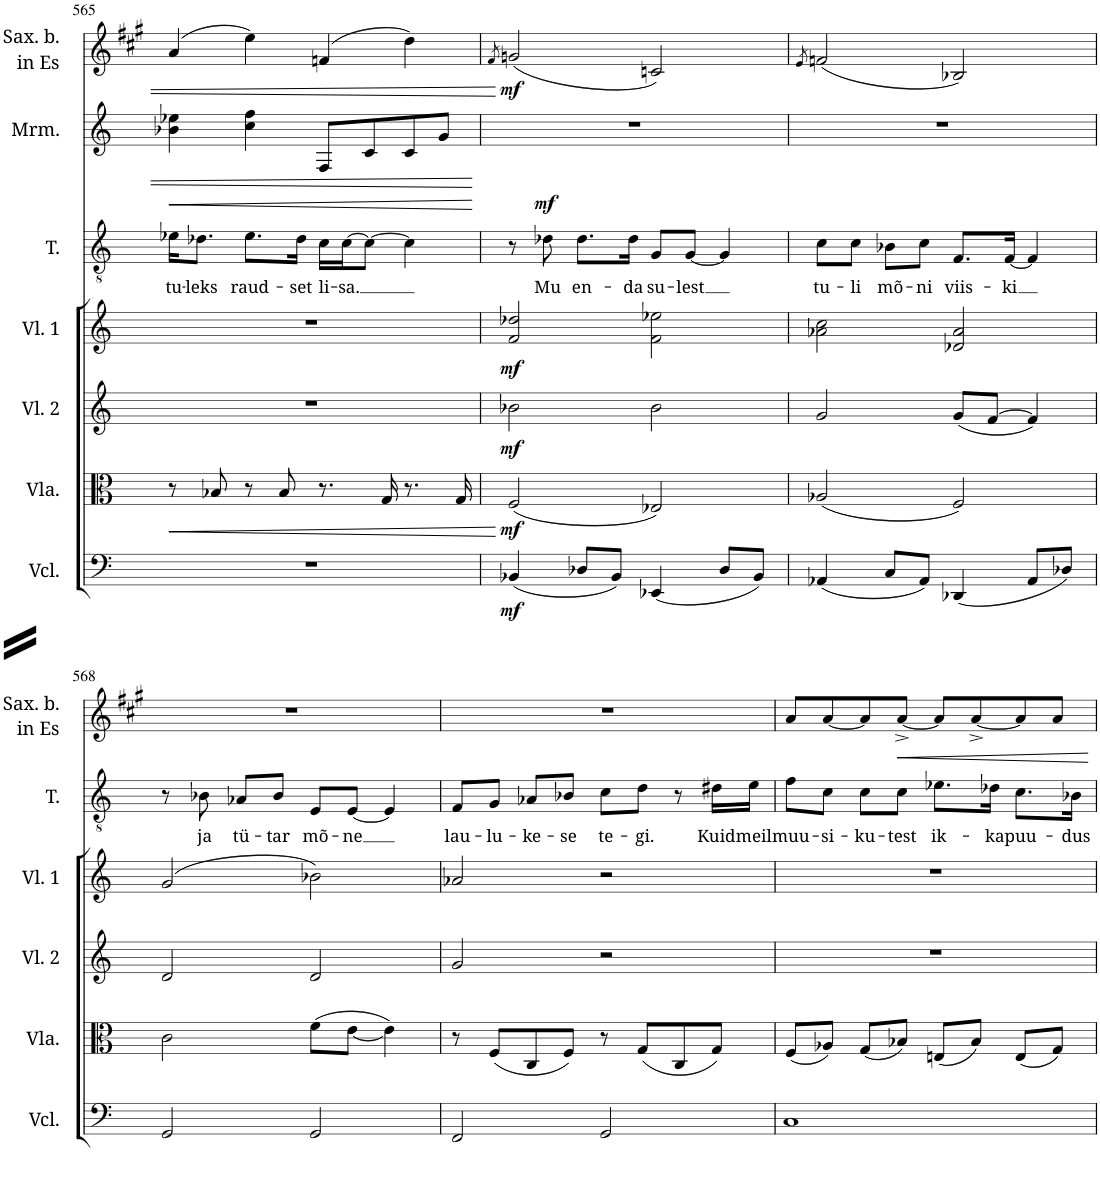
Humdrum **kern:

**kern	**dynam	**kern	**dynam	**kern	**dynam	**kern	**dynam	**kern	**text	**dynam	**kern	**kern	**dynam
*part7	*part7	*part6	*part6	*part5	*part5	*part4	*part4	*part3	*part3	*part3	*part2	*part1	*part1
*staff7	*staff7	*staff6	*staff6	*staff5	*staff5	*staff4	*staff4	*staff3	*staff3	*staff3	*staff2	*staff1	*staff1
*I"Violoncello	*	*I"Viola	*	*I"Violino 2	*	*I"Violino 1	*	*I"Tenore	*	*	*I"Marimba	*I"Saxofono baritono in Es	*
*I'Vcl.	*	*I'Vla.	*	*I'Vl. 2	*	*I'Vl. 1	*	*I'T.	*	*	*I'Mrm.	*I'Sax. b. in Es	*
!!LO:PB:g=z
*clefF4	*	*clefC3	*	*clefG2	*	*clefG2	*	*clefGv2	*	*	*clefG2	*clefG2	*
*	*	*	*	*	*	*	*	*	*	*	*	*Trd12c21	*
*k[]	*	*k[]	*	*k[]	*	*k[]	*	*k[]	*	*	*k[]	*k[f#c#g#]	*
*M4/4	*	*M4/4	*	*M4/4	*	*M4/4	*	*M4/4	*	*	*M4/4	*M4/4	*
=565	=565	=565	=565	=565	=565	=565	=565	=565	=565	=565	=565	=565	=565
!	!	!	!LO:HP:b	!	!	!	!	!	!LO:LY:b	!LO:HP:b	!	!	!
1r	.	8r	<	1r	.	1r	.	16e-X\KL	tu-	<	4b-X\ 4ee-X\	(4a/	.
!	!	!	!	!	!	!	!	!	!LO:LY:b	!	!	!	!
.	.	.	.	.	.	.	.	8.d-X\J	-leks	.	.	.	.
.	.	8B-X/	.	.	.	.	.	.	.	.	.	.	.
!	!	!	!	!	!	!	!	!	!LO:LY:b	!	!	!	!
.	.	8r	.	.	.	.	.	8.e-\L	raud-	.	4cc\ 4ff\	4ee\)	.
.	.	8B-/	.	.	.	.	.	.	.	.	.	.	.
!	!	!	!	!	!	!	!	!	!LO:LY:b	!	!	!	!
.	.	.	.	.	.	.	.	16d-\Jk	-set	.	.	.	.
!	!	!	!	!	!	!	!	!	!LO:LY:b	!	!	!	!
.	.	8.r	.	.	.	.	.	16c\LL	li-	.	8F/L	(4fn/	.
!	!	!	!	!	!	!	!	!	!LO:LY:b	!	!	!	!
.	.	.	.	.	.	.	.	[16c\J	-sa.	.	.	.	.
.	.	.	.	.	.	.	.	8c\J_	.	.	8c/	.	.
.	.	16G/	.	.	.	.	.	.	.	.	.	.	.
.	.	8.r	.	.	.	.	.	4c\]	.	.	8c/	4dd\)	.
.	.	.	.	.	.	.	.	.	.	.	8g/J	.	.
.	.	16G/	.	.	.	.	.	.	.	.	.	.	.
.	.	.	[	.	.	.	.	.	.	[	.	.	.
=566	=566	=566	=566	=566	=566	=566	=566	=566	=566	=566	=566	=566	=566
.	.	.	.	.	.	.	.	.	.	.	.	8qf#/	.
!	!LO:DY:b	!	!LO:DY:b	!	!LO:DY:b	!	!LO:DY:b	!	!	!	!	!	!LO:DY:b
(4BB-X/	mf	(2F/	mf	2b-X\	mf	2f/ 2dd-X/	mf	8r	.	.	1r	(2gn/	mf
!	!	!	!	!	!	!	!	!	!LO:LY:b	!LO:DY:a	!	!	!
.	.	.	.	.	.	.	.	8d-X\	Mu	mf	.	.	.
!	!	!	!	!	!	!	!	!	!LO:LY:b	!	!	!	!
8D-X/L	.	.	.	.	.	.	.	8.d-\L	en-	.	.	.	.
8BB-/J)	.	.	.	.	.	.	.	.	.	.	.	.	.
!	!	!	!	!	!	!	!	!	!LO:LY:b	!	!	!	!
.	.	.	.	.	.	.	.	16d-\Jk	-da	.	.	.	.
!	!	!	!	!	!	!	!	!	!LO:LY:b	!	!	!	!
(4EE-X/	.	2E-X/)	.	2b-\	.	2f\ 2ee-X\	.	8G/L	su-	.	.	2cn/)	.
!	!	!	!	!	!	!	!	!	!LO:LY:b	!	!	!	!
.	.	.	.	.	.	.	.	[8G/J	-lest	.	.	.	.
8D-/L	.	.	.	.	.	.	.	4G/]	.	.	.	.	.
8BB-/J)	.	.	.	.	.	.	.	.	.	.	.	.	.
=567	=567	=567	=567	=567	=567	=567	=567	=567	=567	=567	=567	=567	=567
.	.	.	.	.	.	.	.	.	.	.	.	8qe/	.
!	!	!	!	!	!	!	!	!	!LO:LY:b	!	!	!	!
(4AA-X/	.	(2A-X/	.	2g/	.	2a-X\ 2cc\	.	8c\L	tu-	.	1r	(2fn/	.
!	!	!	!	!	!	!	!	!	!LO:LY:b	!	!	!	!
.	.	.	.	.	.	.	.	8c\J	-li	.	.	.	.
!	!	!	!	!	!	!	!	!	!LO:LY:b	!	!	!	!
8C/L	.	.	.	.	.	.	.	8B-X\L	mõ-	.	.	.	.
!	!	!	!	!	!	!	!	!	!LO:LY:b	!	!	!	!
8AA-/J)	.	.	.	.	.	.	.	8c\J	-ni	.	.	.	.
!	!	!	!	!	!	!	!	!	!LO:LY:b	!	!	!	!
(4DD-X/	.	2F/)	.	(8g/L	.	2d-X/ 2a-/	.	8.F/L	viis-	.	.	2B-X/)	.
.	.	.	.	[>8f/J	.	.	.	.	.	.	.	.	.
!	!	!	!	!	!	!	!	!	!LO:LY:b	!	!	!	!
.	.	.	.	.	.	.	.	[16F/Jk	-ki	.	.	.	.
8AA-/L	.	.	.	4f/])	.	.	.	4F/]	.	.	.	.	.
8D-X/J)	.	.	.	.	.	.	.	.	.	.	.	.	.
!!LO:LB:g=z
=568	=568	=568	=568	=568	=568	=568	=568	=568	=568	=568	=568	=568	=568
2GG/	.	2c\	.	2d/	.	(2g/	.	8r	.	.	1r	1r	.
!	!	!	!	!	!	!	!	!	!LO:LY:b	!	!	!	!
.	.	.	.	.	.	.	.	8B-X\	ja	.	.	.	.
!	!	!	!	!	!	!	!	!	!LO:LY:b	!	!	!	!
.	.	.	.	.	.	.	.	8A-X/L	tü-	.	.	.	.
!	!	!	!	!	!	!	!	!	!LO:LY:b	!	!	!	!
.	.	.	.	.	.	.	.	8B-/J	-tar	.	.	.	.
!	!	!	!	!	!	!	!	!	!LO:LY:b	!	!	!	!
2GG/	.	(8f\L	.	2d/	.	2b-X\)	.	8E/L	mõ-	.	.	.	.
!	!	!	!	!	!	!	!	!	!LO:LY:b	!	!	!	!
.	.	[<8e\J	.	.	.	.	.	[8E/J	-ne	.	.	.	.
.	.	4e\])	.	.	.	.	.	4E/]	.	.	.	.	.
=569	=569	=569	=569	=569	=569	=569	=569	=569	=569	=569	=569	=569	=569
!	!	!	!	!	!	!	!	!	!LO:LY:b	!	!	!	!
2FF/	.	8r	.	2g/	.	2a-X/	.	8F/L	lau-	.	1r	1r	.
!	!	!	!	!	!	!	!	!	!LO:LY:b	!	!	!	!
.	.	(<8F/L	.	.	.	.	.	8G/J	-lu-	.	.	.	.
!	!	!	!	!	!	!	!	!	!LO:LY:b	!	!	!	!
.	.	8C/	.	.	.	.	.	8A-X/L	-ke-	.	.	.	.
!	!	!	!	!	!	!	!	!	!LO:LY:b	!	!	!	!
.	.	8F/J)	.	.	.	.	.	8B-X/J	-se	.	.	.	.
!	!	!	!	!	!	!	!	!	!LO:LY:b	!	!	!	!
2GG/	.	8r	.	2r	.	2r	.	8c\L	te-	.	.	.	.
!	!	!	!	!	!	!	!	!	!LO:LY:b	!	!	!	!
.	.	(8G/L	.	.	.	.	.	8d\J	-gi.	.	.	.	.
.	.	8C/	.	.	.	.	.	8r	.	.	.	.	.
!	!	!	!	!	!	!	!	!	!LO:LY:b	!	!	!	!
.	.	8G/J)	.	.	.	.	.	16d#X\LL	Kuid	.	.	.	.
!	!	!	!	!	!	!	!	!	!LO:LY:b	!	!	!	!
.	.	.	.	.	.	.	.	16e\JJ	meil	.	.	.	.
=570	=570	=570	=570	=570	=570	=570	=570	=570	=570	=570	=570	=570	=570
!	!	!	!	!	!	!	!	!	!LO:LY:b	!	!	!	!
1C	.	(8F/L	.	1r	.	1r	.	8f\L	muu-	.	1r	8a/L	.
!	!	!	!	!	!	!	!	!	!LO:LY:b	!	!	!	!
.	.	8A-X/J)	.	.	.	.	.	8c\J	-si-	.	.	[8a/	.
!	!	!	!	!	!	!	!	!	!LO:LY:b	!	!	!	!
.	.	(8G/L	.	.	.	.	.	8c\L	-ku-	.	.	8a/]	.
!	!	!	!	!	!	!	!	!	!LO:LY:b	!	!	!	!LO:HP:b
.	.	8B-X/J)	.	.	.	.	.	8c\J	-test	.	.	[8a^/J	<
!	!	!	!	!	!	!	!	!	!LO:LY:b	!	!	!	!
.	.	(8En/L	.	.	.	.	.	8.e-X\L	ik-	.	.	8a/L]	.
.	.	8B-/J)	.	.	.	.	.	.	.	.	.	[8a^/	.
!	!	!	!	!	!	!	!	!	!LO:LY:b	!	!	!	!
.	.	.	.	.	.	.	.	16d-X\Jk	-ka	.	.	.	.
!	!	!	!	!	!	!	!	!	!LO:LY:b	!	!	!	!
.	.	(8E/L	.	.	.	.	.	8.c\L	puu-	.	.	8a/]	.
.	.	8G/J)	.	.	.	.	.	.	.	.	.	8a/J	.
!	!	!	!	!	!	!	!	!	!LO:LY:b	!	!	!	!
.	.	.	.	.	.	.	.	16B-X\Jk	-dus	.	.	.	.
.	.	.	.	.	.	.	.	.	.	.	.	.	[
=	=	=	=	=	=	=	=	=	=	=	=	=	=
*-	*-	*-	*-	*-	*-	*-	*-	*-	*-	*-	*-	*-	*-
